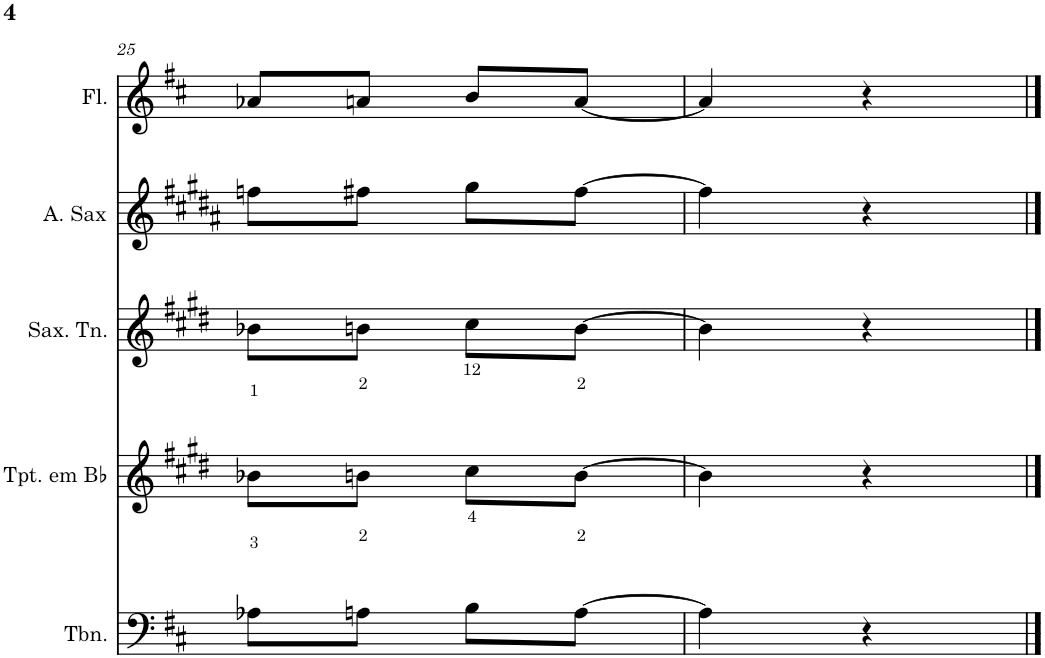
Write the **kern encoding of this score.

**kern	**kern	**kern	**kern	**kern
*part5	*part4	*part3	*part2	*part1
*staff5	*staff4	*staff3	*staff2	*staff1
*I"Trombone	*I"Trompete em Bb	*I"Saxofone Tenor	*I"Saxofone Alto	*I"Flauta Transversal
*I'Tbn.	*I'Tpt. em Bb	*I'Sax. Tn.	*	*I'Fl.
!!LO:PB:g=z
*clefF4	*clefG2	*clefG2	*clefG2	*clefG2
*	*Trd1c2	*Trd8c14	*Trd5c9	*
*k[f#c#]	*k[f#c#g#d#]	*k[f#c#g#d#]	*k[f#c#g#d#a#]	*k[f#c#]
*M2/4	*M2/4	*M2/4	*M2/4	*M2/4
=25	=25	=25	=25	=25
8A-X\L	8b-X\L	8b-X\L	8ffn\L	8a-X/L
8An\J	8bn\J	8bn\J	8ff#X\J	8an/J
8B\L	8cc#\L	8cc#\L	8gg#\L	8b/L
[8A\J	[8b\J	[8b\J	[8ff#\J	[8a/J
=26	=26	=26	=26	=26
4A\]	4b\]	4b\]	4ff#\]	4a/]
4r	4r	4r	4r	4r
==	==	==	==	==
*-	*-	*-	*-	*-
